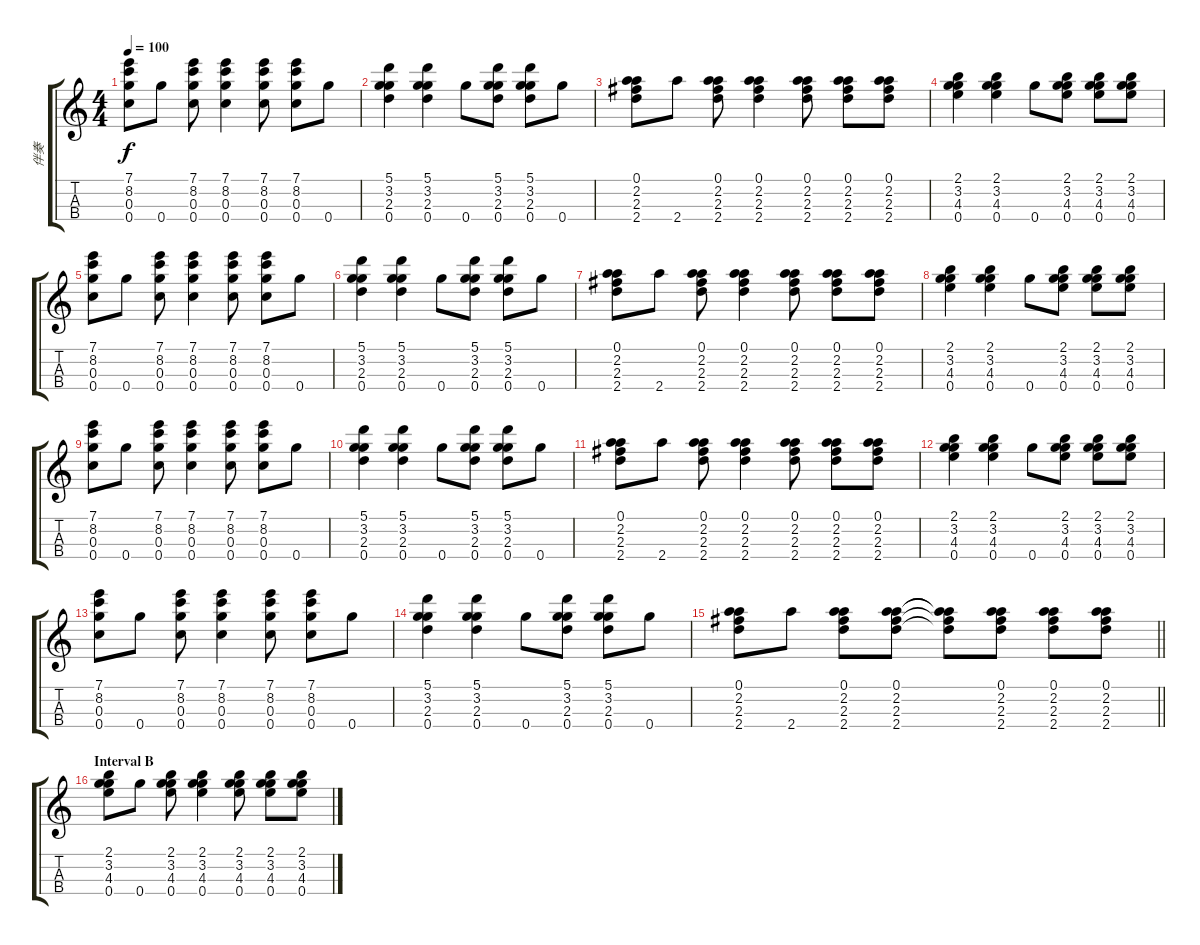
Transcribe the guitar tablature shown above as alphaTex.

\track ("伴奏" "伴奏") {instrument acousticguitarnylon}
\staff {score tabs}
\tuning (A4 E4 C4 G4) {hide}
\ts (4 4)
\tempo 100
\clef g2
\ks c
(7.1 8.2 0.3 0.4).8{dy f} 0.4.8 (7.1 8.2 0.3 0.4).8 (7.1 8.2 0.3 0.4).4 (7.1 8.2 0.3 0.4).8 (7.1 8.2 0.3 0.4).8 0.4.8 |
(5.1 3.2 2.3 0.4).4 (5.1 3.2 2.3 0.4).4 0.4.8 (5.1 3.2 2.3 0.4).8 (5.1 3.2 2.3 0.4).8 0.4.8 |
(0.1 2.2 2.3 2.4).8 2.4.8 (0.1 2.2 2.3 2.4).8 (0.1 2.2 2.3 2.4).4 (0.1 2.2 2.3 2.4).8 (0.1 2.2 2.3 2.4).8 (0.1 2.2 2.3 2.4).8 |
(2.1 3.2 4.3 0.4).4 (2.1 3.2 4.3 0.4).4 0.4.8 (2.1 3.2 4.3 0.4).8 (2.1 3.2 4.3 0.4).8 (2.1 3.2 4.3 0.4).8 |
(7.1 8.2 0.3 0.4).8 0.4.8 (7.1 8.2 0.3 0.4).8 (7.1 8.2 0.3 0.4).4 (7.1 8.2 0.3 0.4).8 (7.1 8.2 0.3 0.4).8 0.4.8 |
(5.1 3.2 2.3 0.4).4 (5.1 3.2 2.3 0.4).4 0.4.8 (5.1 3.2 2.3 0.4).8 (5.1 3.2 2.3 0.4).8 0.4.8 |
(0.1 2.2 2.3 2.4).8 2.4.8 (0.1 2.2 2.3 2.4).8 (0.1 2.2 2.3 2.4).4 (0.1 2.2 2.3 2.4).8 (0.1 2.2 2.3 2.4).8 (0.1 2.2 2.3 2.4).8 |
(2.1 3.2 4.3 0.4).4 (2.1 3.2 4.3 0.4).4 0.4.8 (2.1 3.2 4.3 0.4).8 (2.1 3.2 4.3 0.4).8 (2.1 3.2 4.3 0.4).8 |
(7.1 8.2 0.3 0.4).8 0.4.8 (7.1 8.2 0.3 0.4).8 (7.1 8.2 0.3 0.4).4 (7.1 8.2 0.3 0.4).8 (7.1 8.2 0.3 0.4).8 0.4.8 |
(5.1 3.2 2.3 0.4).4 (5.1 3.2 2.3 0.4).4 0.4.8 (5.1 3.2 2.3 0.4).8 (5.1 3.2 2.3 0.4).8 0.4.8 |
(0.1 2.2 2.3 2.4).8 2.4.8 (0.1 2.2 2.3 2.4).8 (0.1 2.2 2.3 2.4).4 (0.1 2.2 2.3 2.4).8 (0.1 2.2 2.3 2.4).8 (0.1 2.2 2.3 2.4).8 |
(2.1 3.2 4.3 0.4).4 (2.1 3.2 4.3 0.4).4 0.4.8 (2.1 3.2 4.3 0.4).8 (2.1 3.2 4.3 0.4).8 (2.1 3.2 4.3 0.4).8 |
(7.1 8.2 0.3 0.4).8 0.4.8 (7.1 8.2 0.3 0.4).8 (7.1 8.2 0.3 0.4).4 (7.1 8.2 0.3 0.4).8 (7.1 8.2 0.3 0.4).8 0.4.8 |
(5.1 3.2 2.3 0.4).4 (5.1 3.2 2.3 0.4).4 0.4.8 (5.1 3.2 2.3 0.4).8 (5.1 3.2 2.3 0.4).8 0.4.8 |
\barLineRight lightlight
(0.1 2.2 2.3 2.4).8 2.4.8 (0.1 2.2 2.3 2.4).8 (0.1 2.2 2.3 2.4).8 (0.1{t} 2.2{t} 2.3{t} 2.4{t}).8 (0.1 2.2 2.3 2.4).8 (0.1 2.2 2.3 2.4).8 (0.1 2.2 2.3 2.4).8 |
\section ("" "Interval B")
(2.1 3.2 4.3 0.4).8 0.4.8 (2.1 3.2 4.3 0.4).8 (2.1 3.2 4.3 0.4).4 (2.1 3.2 4.3 0.4).8 (2.1 3.2 4.3 0.4).8 (2.1 3.2 4.3 0.4).8
